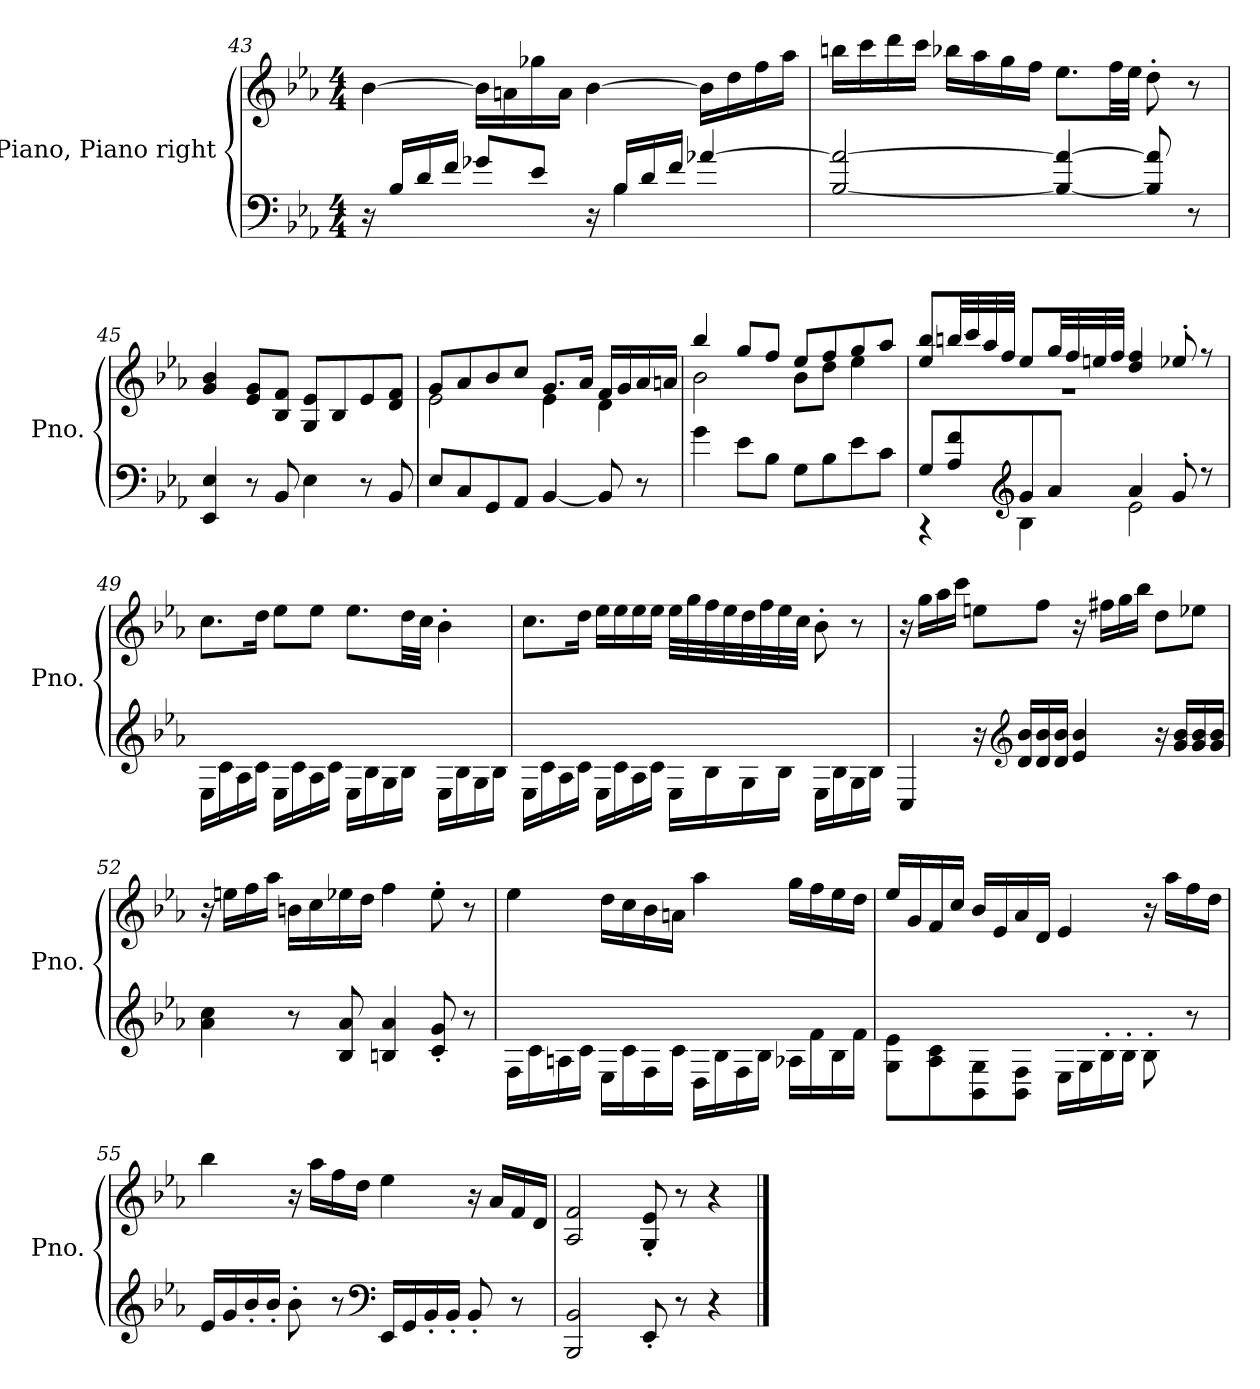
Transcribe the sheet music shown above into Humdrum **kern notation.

**kern	**kern
*part1	*part1
*staff2	*staff1
*I"Piano, Piano right	*
*I'Pno.	*
*clefF4	*clefG2
*k[b-e-a-]	*k[b-e-a-]
*M4/4	*M4/4
=43	=43
*^	*
16r	16ryy	[4b-\
*v	*v	*
16B-/LL	.
16d/	.
16f/JJ	.
8g-X/L	16b-\LL]
.	16an\
8e-/J	16gg-X\
.	16a\JJ
16r	[4b-\
*^	*
16B-/LL	4B-\	.
16d/	.	.
16f/JJ	.	.
[4a-X/	.	16b-\LL]
.	8.ryy	16dd\
.	.	16ff\
.	.	16aa-\JJ
*v	*v	*
=44	=44
[2B-/ 2a-/_	16bbn\LL
.	16ccc\
.	16ddd\
.	16ccc\JJ
.	16bb-X\LL
.	16aa-\
.	16gg\
.	16ff\JJ
4B-/_ 4a-/_	8.ee-\L
.	32ff\LL
.	32ee-\JJJ
8B-/] 8a-/]	8dd'\
8r	8r
!!LO:LB:g=z
=45	=45
4EE-/ 4E-/	4g/ 4b-/
8r	8e-/ 8g/L
8BB-/	8B-/ 8f/J
4E-\	8G/ 8e-/L
.	8B-/
8r	8e-/
8BB-/	8d/ 8f/J
=46	=46
*	*^
8E-/L	8g/L	2e-\
8C/	8a-/	.
8GG/	8b-/	.
8AA-/J	8cc/J	.
[4BB-/	8.g/L	4e-\
.	16a-/Jk	.
8BB-/]	16f/LL	4d\
.	16g/	.
8r	16a-/	.
.	16an/JJ	.
=47	=47	=47
4g\	4bb-/	2b-\
8e-\L	8gg/L	.
8B-\J	8ff/J	.
8G\L	8ee-/L	8b-\L
8B-\	8ff/	8dd\J
8e-\	8gg/	4ee-\
8c\J	8aa-/J	.
!!LO:LB:g=z	!!
=48	=48	=48
*^	*	*
8G/L	4r	8ee-/ 8bb-/L	1r
8A-/ 8f/	.	32bbn/LL	.
.	.	32ccc/	.
.	.	32aa-/	.
.	.	32ff/JJJ	.
*clefG2	*	*	*
8g/	4B-\	8ee-/L	.
8a-/J	.	32gg/LL	.
.	.	32ff/	.
.	.	32een/	.
.	.	32ff/JJJ	.
4a-/	2e-\	4dd/ 4ff/	.
8g'/	.	8ee-X'/	.
8r	.	8r	.
*v	*v	*	*
*	*v	*v
=49	=49
16E-\LL	8.cc\L
16c\	.
16A-\	.
16c\JJ	16dd\Jk
16E-\LL	8ee-\L
16c\	.
16A-\	8ee-\J
16c\JJ	.
16E-\LL	8.ee-\L
16B-\	.
16G\	.
16B-\JJ	32dd\LL
.	32cc\JJJ
16E-\LL	4b-'\
16B-\	.
16G\	.
16B-\JJ	.
!!LO:LB:g=z
=50	=50
16E-\LL	8.cc\L
16c\	.
16A-\	.
16c\JJ	16dd\Jk
16E-\LL	16ee-\LL
16c\	16ee-\
16A-\	16ee-\
16c\JJ	16ee-\JJ
16E-\LL	32ee-\LLL
.	32gg\
16B-\	32ff\
.	32ee-\
16G\	32dd\
.	32ff\
16B-\JJ	32ee-\
.	32cc\JJJ
16E-\LL	8b-'\
16B-\	.
16G\	8r
16B-\JJ	.
=51	=51
4C/	16r
.	16gg\LL
.	16aa-\
.	16ccc\JJ
16r	8een\L
*clefG2	*
16d/ 16b-/LL	.
16d/ 16b-/	8ff\J
16d/ 16b-/JJ	.
4e-/ 4b-/	16r
.	16ff#X\LL
.	16gg\
.	16bb-\JJ
16r	8dd\L
16g/ 16b-/LL	.
16g/ 16b-/	8ee-X\J
16g/ 16b-/JJ	.
!!LO:LB:g=z
=52	=52
4a-\ 4cc\	16r
.	16een\LL
.	16ff\
.	16aa-\JJ
8r	16bn\LL
.	16cc\
8B-/ 8a-/	16ee-X\
.	16dd\JJ
4Bn/ 4a-/	4ff\
8c/' 8g/'	8ee-'\
8r	8r
=53	=53
16F\LL	4ee-\
16c\	.
16An\	.
16c\JJ	.
16E-\LL	16dd\LL
16c\	16cc\
16F\	16b-\
16c\JJ	16an\JJ
16D\LL	4aa-\
16B-\	.
16F\	.
16B-\JJ	.
16A-X\LL	16gg\LL
16f\	16ff\
16B-\	16ee-\
16f\JJ	16dd\JJ
=54	=54
8G\ 8e-\L	16ee-/LL
.	16g/
8A-\ 8c\	16f/
.	16cc/JJ
8BB-\ 8G\	16b-/LL
.	16e-/
8BB-\ 8F\J	16a-/
.	16d/JJ
16E-\LL	4e-/
16G\	.
16B-'\	.
16B-'\JJ	.
8B-'\	16r
.	16aa-\LL
8r	16ff\
.	16dd\JJ
!!LO:LB:g=z
=55	=55
16e-/LL	4bb-\
16g/	.
16b-'/	.
16b-'/JJ	.
8b-'\	16r
.	16aa-\LL
8r	16ff\
.	16dd\JJ
*clefF4	*
16EE-/LL	4ee-\
16GG/	.
16BB-'/	.
16BB-'/JJ	.
8BB-'/	16r
.	16a-/LL
8r	16f/
.	16d/JJ
=56	=56
2BBB-/ 2BB-/	2A-/ 2f/
8EE-'/	8G/' 8e-/'
8r	8r
4r	4r
==	==
*-	*-
